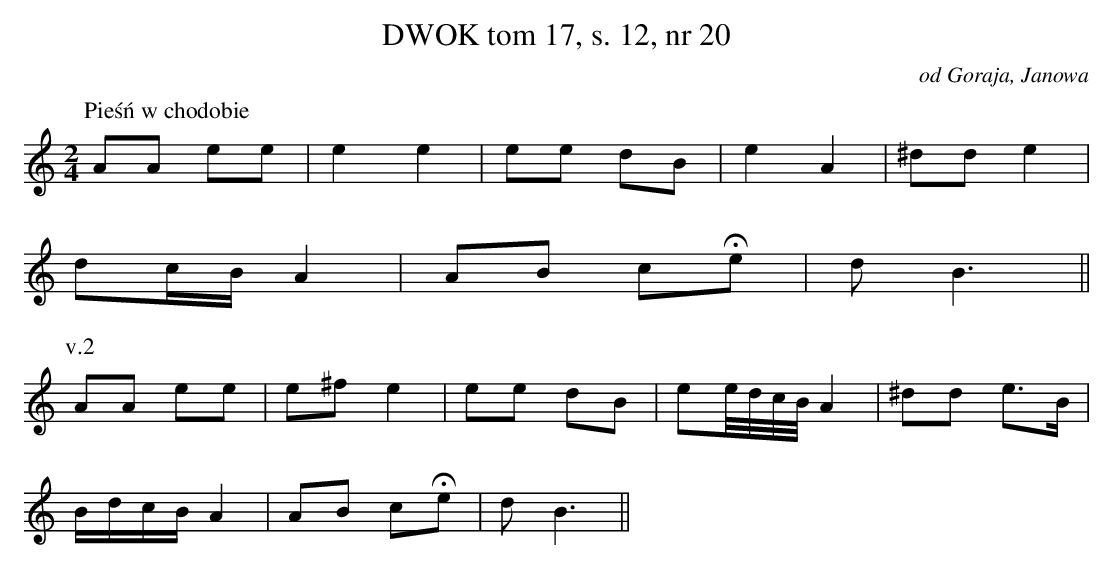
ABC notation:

X:1
T:DWOK tom 17, s. 12, nr 20
O:od Goraja, Janowa
L:1/16
M:2/4
K:C
P:Pieśń w chodobie
A2A2 e2e2|e4 e4|e2e2 d2B2|e4 A4|^d2d2 e4|
d2cB A4|A2B2 c2He2|d2B6||
P: v.2
A2A2 e2e2|e2^f2 e4|e2e2 d2B2|e2e/d/c/B/ A4|^d2d2 e3B|
BdcB A4|A2B2 c2He2|d2B6||
